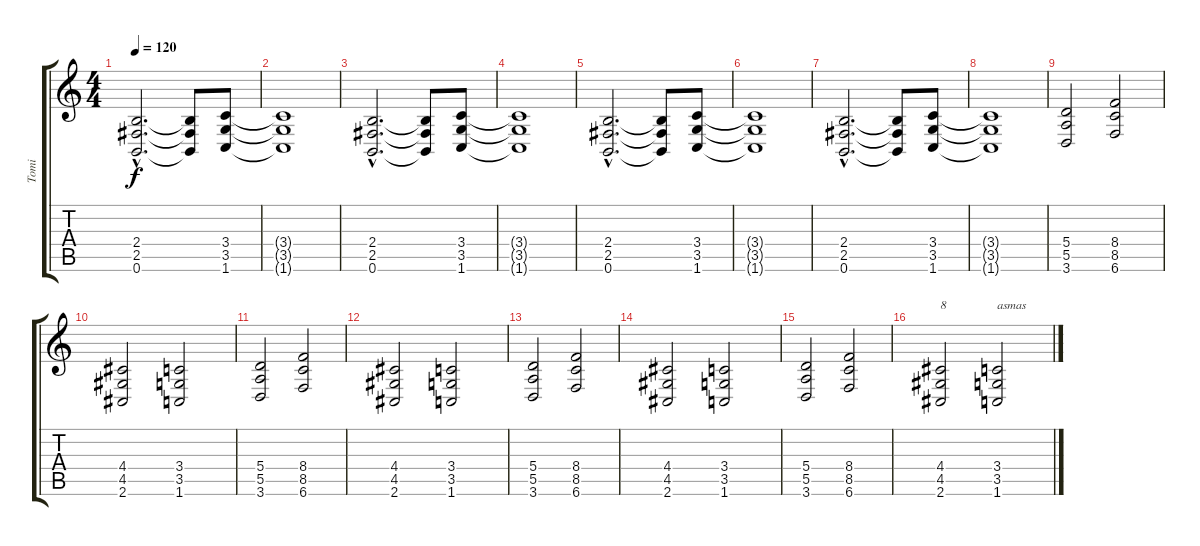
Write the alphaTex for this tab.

\track ("Tomi" "Tomi") {instrument distortionguitar}
\staff {score tabs}
\tuning (B3 Gb3 D3 A2 E2 B1) {hide}
\ts (4 4)
\tempo 120
\clef g2
\ks c
(2.4{hac} 2.5{hac} 0.6{hac}).2{d dy f} (2.4{t} 2.5{t} 0.6{t}).8 (3.4 3.5 1.6).8 |
(3.4{t} 3.5{t} 1.6{t}).1 |
(2.4{hac} 2.5{hac} 0.6{hac}).2{d} (2.4{t} 2.5{t} 0.6{t}).8 (3.4 3.5 1.6).8 |
(3.4{t} 3.5{t} 1.6{t}).1 |
(2.4{hac} 2.5{hac} 0.6{hac}).2{d} (2.4{t} 2.5{t} 0.6{t}).8 (3.4 3.5 1.6).8 |
(3.4{t} 3.5{t} 1.6{t}).1 |
(2.4{hac} 2.5{hac} 0.6{hac}).2{d} (2.4{t} 2.5{t} 0.6{t}).8 (3.4 3.5 1.6).8 |
(3.4{t} 3.5{t} 1.6{t}).1 |
(5.4 5.5 3.6).2 (8.4 8.5 6.6).2 |
(4.4 4.5 2.6).2 (3.4 3.5 1.6).2 |
(5.4 5.5 3.6).2 (8.4 8.5 6.6).2 |
(4.4 4.5 2.6).2 (3.4 3.5 1.6).2 |
(5.4 5.5 3.6).2 (8.4 8.5 6.6).2 |
(4.4 4.5 2.6).2 (3.4 3.5 1.6).2 |
(5.4 5.5 3.6).2 (8.4 8.5 6.6).2 |
(4.4 4.5 2.6).2{txt "8"} (3.4 3.5 1.6).2{txt "asmas"}
